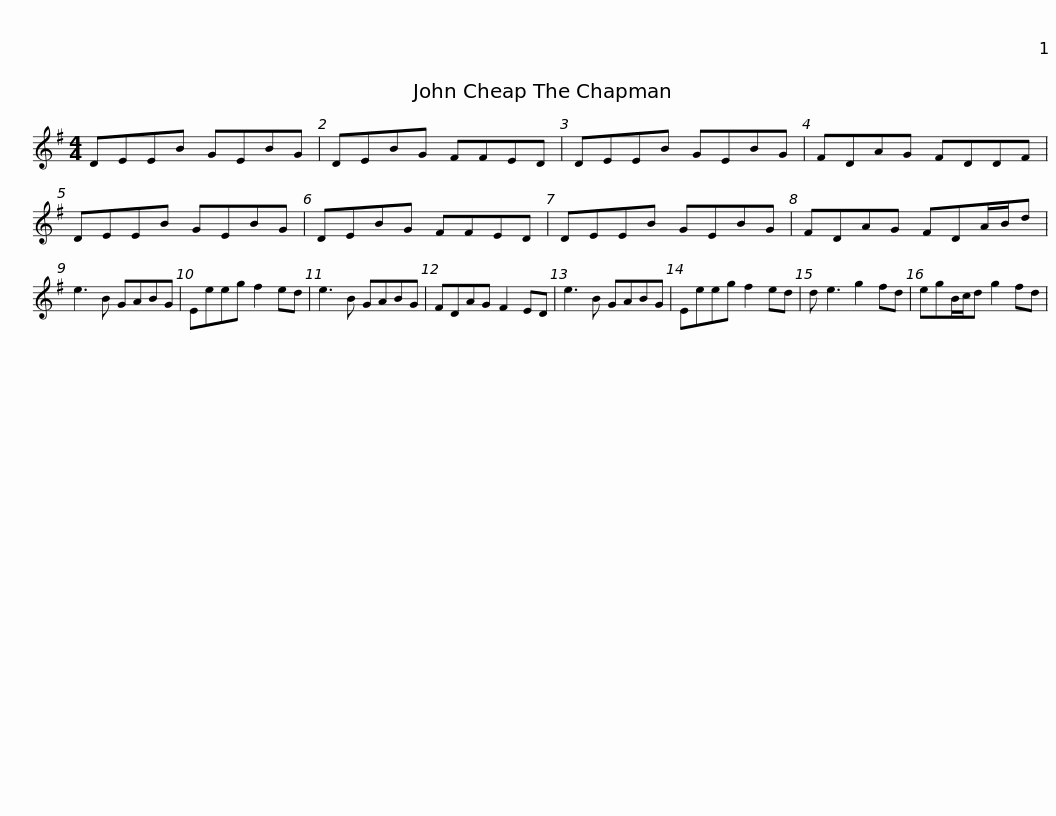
X:1
L:1/8
M:4/4
I:linebreak $
K:Emin
V:1 treble
V:1
 DEEB GEBG | DEBG FFED | DEEB GEBG | FDAG FDDF | DEEB GEBG |$ %5
 DEBG FFED | DEEB GEBG | FDAG FDA/B/d | e3 B GABG | Eeeg f2 ed | %10
 e3 B GABG |$ FDAG F2 ED | e3 B GABG | Eeeg f2 ed | d e3 g2 fd | %15
 egB/c/d g2 fd | %16
